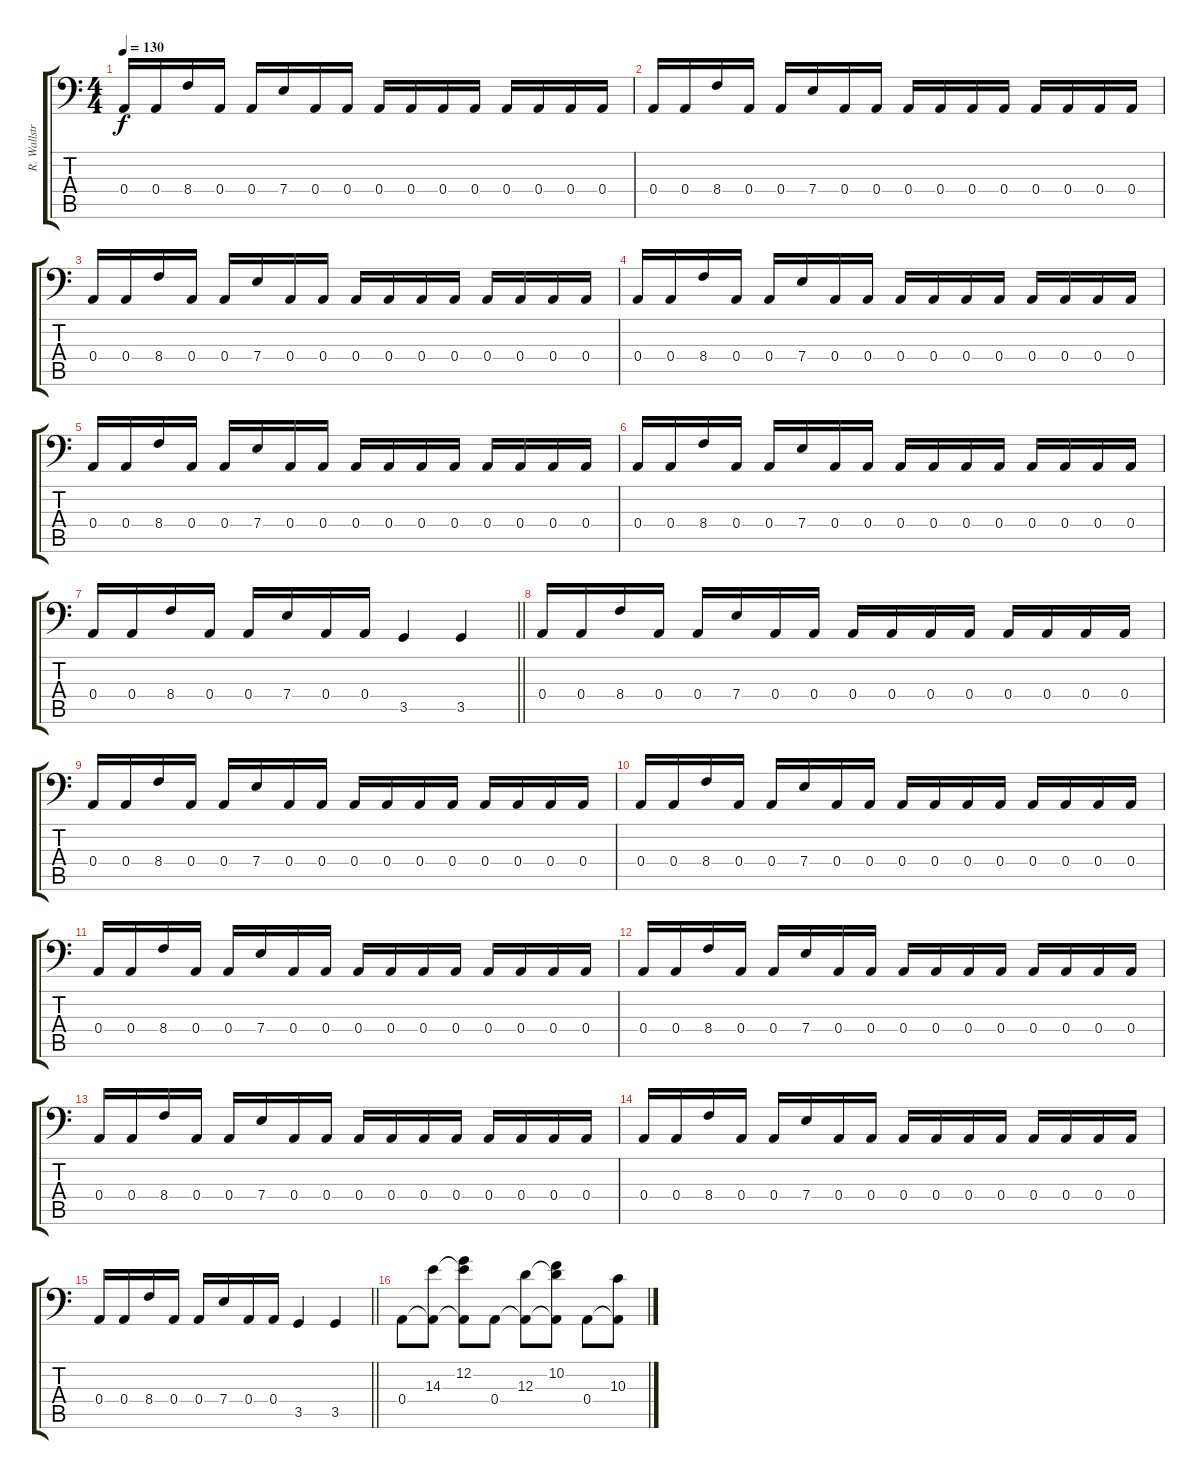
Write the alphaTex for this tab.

\track ("R. Wallström (Bass)" "R. Wallstr") {instrument electricbassfinger}
\staff {score tabs}
\tuning (C3 G2 D2 A1 E1 B0) {hide}
\ts (4 4)
\tempo 130
\clef f4
\ks aminor
0.4.16{dy f} 0.4.16 8.4.16 0.4.16 0.4.16 7.4.16 0.4.16 0.4.16 0.4.16 0.4.16 0.4.16 0.4.16 0.4.16 0.4.16 0.4.16 0.4.16 |
0.4.16 0.4.16 8.4.16 0.4.16 0.4.16 7.4.16 0.4.16 0.4.16 0.4.16 0.4.16 0.4.16 0.4.16 0.4.16 0.4.16 0.4.16 0.4.16 |
0.4.16 0.4.16 8.4.16 0.4.16 0.4.16 7.4.16 0.4.16 0.4.16 0.4.16 0.4.16 0.4.16 0.4.16 0.4.16 0.4.16 0.4.16 0.4.16 |
0.4.16 0.4.16 8.4.16 0.4.16 0.4.16 7.4.16 0.4.16 0.4.16 0.4.16 0.4.16 0.4.16 0.4.16 0.4.16 0.4.16 0.4.16 0.4.16 |
0.4.16 0.4.16 8.4.16 0.4.16 0.4.16 7.4.16 0.4.16 0.4.16 0.4.16 0.4.16 0.4.16 0.4.16 0.4.16 0.4.16 0.4.16 0.4.16 |
0.4.16 0.4.16 8.4.16 0.4.16 0.4.16 7.4.16 0.4.16 0.4.16 0.4.16 0.4.16 0.4.16 0.4.16 0.4.16 0.4.16 0.4.16 0.4.16 |
\barLineRight lightlight
0.4.16 0.4.16 8.4.16 0.4.16 0.4.16 7.4.16 0.4.16 0.4.16 3.5.4 3.5.4 |
0.4.16 0.4.16 8.4.16 0.4.16 0.4.16 7.4.16 0.4.16 0.4.16 0.4.16 0.4.16 0.4.16 0.4.16 0.4.16 0.4.16 0.4.16 0.4.16 |
0.4.16 0.4.16 8.4.16 0.4.16 0.4.16 7.4.16 0.4.16 0.4.16 0.4.16 0.4.16 0.4.16 0.4.16 0.4.16 0.4.16 0.4.16 0.4.16 |
0.4.16 0.4.16 8.4.16 0.4.16 0.4.16 7.4.16 0.4.16 0.4.16 0.4.16 0.4.16 0.4.16 0.4.16 0.4.16 0.4.16 0.4.16 0.4.16 |
0.4.16 0.4.16 8.4.16 0.4.16 0.4.16 7.4.16 0.4.16 0.4.16 0.4.16 0.4.16 0.4.16 0.4.16 0.4.16 0.4.16 0.4.16 0.4.16 |
0.4.16 0.4.16 8.4.16 0.4.16 0.4.16 7.4.16 0.4.16 0.4.16 0.4.16 0.4.16 0.4.16 0.4.16 0.4.16 0.4.16 0.4.16 0.4.16 |
0.4.16 0.4.16 8.4.16 0.4.16 0.4.16 7.4.16 0.4.16 0.4.16 0.4.16 0.4.16 0.4.16 0.4.16 0.4.16 0.4.16 0.4.16 0.4.16 |
0.4.16 0.4.16 8.4.16 0.4.16 0.4.16 7.4.16 0.4.16 0.4.16 0.4.16 0.4.16 0.4.16 0.4.16 0.4.16 0.4.16 0.4.16 0.4.16 |
\barLineRight lightlight
0.4.16 0.4.16 8.4.16 0.4.16 0.4.16 7.4.16 0.4.16 0.4.16 3.5.4 3.5.4 |
0.4.8 (14.3 0.4{t}).8 (12.2 14.3{t} 0.4{t}).8 0.4.8 (12.3 0.4{t}).8 (10.2 12.3{t} 0.4{t}).8 0.4.8 (10.3 0.4{t}).8
